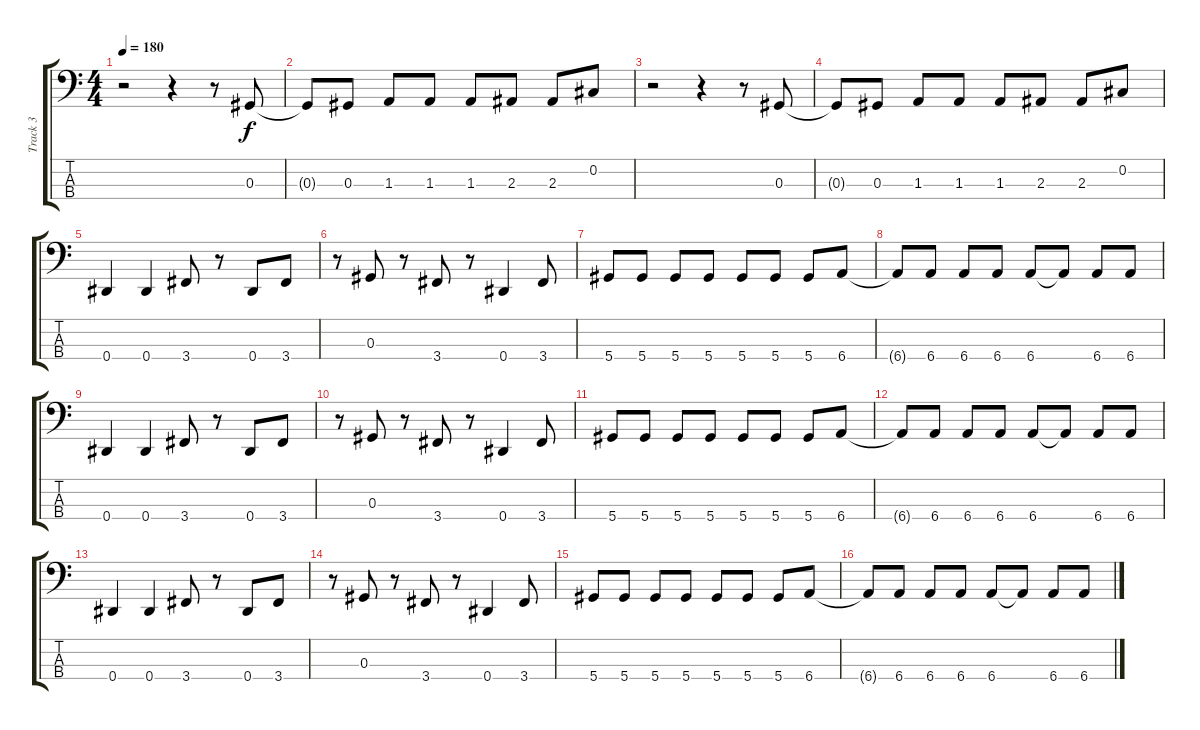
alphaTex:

\track ("Track 3" "Track 3") {instrument electricbasspick}
\staff {score tabs}
\tuning (Gb2 Db2 Ab1 Eb1) {hide}
\ts (4 4)
\tempo 180
\clef f4
\ks c
r.2{dy f} r.4 r.8 0.3.8 |
0.3{t}.8 0.3.8 1.3.8 1.3.8 1.3.8 2.3.8 2.3.8 0.2.8 |
r.2 r.4 r.8 0.3.8 |
0.3{t}.8 0.3.8 1.3.8 1.3.8 1.3.8 2.3.8 2.3.8 0.2.8 |
0.4.4{volume 12 instrument synthbass1} 0.4.4 3.4.8 r.8 0.4.8 3.4.8 |
r.8{volume 12 instrument synthbass1} 0.3.8 r.8 3.4.8 r.8 0.4.4 3.4.8 |
5.4.8{volume 12 instrument synthbass1} 5.4.8 5.4.8 5.4.8 5.4.8 5.4.8 5.4.8 6.4.8 |
6.4{t}.8{volume 12 instrument synthbass1} 6.4.8 6.4.8 6.4.8 6.4.8 6.4{t}.8 6.4.8 6.4.8 |
0.4.4{volume 12 instrument synthbass1} 0.4.4 3.4.8 r.8 0.4.8 3.4.8 |
r.8{volume 12 instrument synthbass1} 0.3.8 r.8 3.4.8 r.8 0.4.4 3.4.8 |
5.4.8{volume 12 instrument synthbass1} 5.4.8 5.4.8 5.4.8 5.4.8 5.4.8 5.4.8 6.4.8 |
6.4{t}.8{volume 12 instrument synthbass1} 6.4.8 6.4.8 6.4.8 6.4.8 6.4{t}.8 6.4.8 6.4.8 |
0.4.4 0.4.4 3.4.8 r.8 0.4.8 3.4.8 |
r.8 0.3.8 r.8 3.4.8 r.8 0.4.4 3.4.8 |
5.4.8 5.4.8 5.4.8 5.4.8 5.4.8 5.4.8 5.4.8 6.4.8 |
6.4{t}.8 6.4.8 6.4.8 6.4.8 6.4.8 6.4{t}.8 6.4.8 6.4.8
